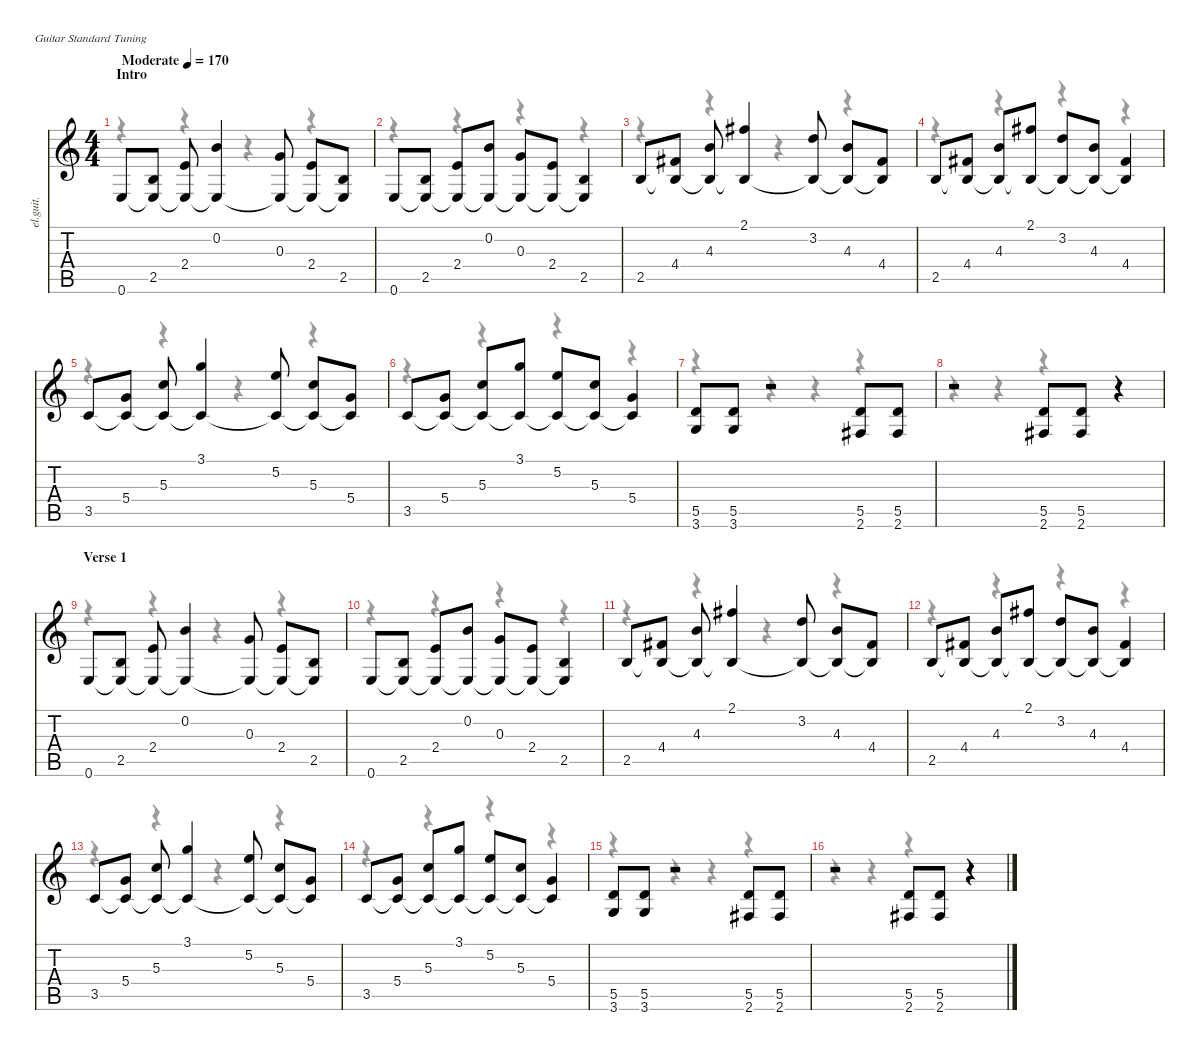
\defaultSystemsLayout 4
\hideDynamics
\bracketExtendMode nobrackets
\otherSystemsTrackNameOrientation horizontal
\track ("Gtr Clean" "el.guit.") {instrument electricguitarclean}
\staff {score tabs}
\tuning (E4 B3 G3 D3 A2 E2)
\voice
\ts (4 4)
\beaming (8 2 2 2 2)
\section ("" "Intro")
\tempo (170 "Moderate")
\clef g2
\ks c
0.6.8{dy f instrument electricguitarclean beam Up} (2.5 0.6{t}).8{beam Up} (2.4 0.6{t}).8{beam Up} (0.2 0.6{t}).4{beam Up} (0.3 0.6{t}).8{beam Up} (2.4 0.6{t}).8{beam Up} (2.5 0.6{t}).8{beam Up} |
0.6.8{beam Up} (2.5 0.6{t}).8{beam Up} (2.4 0.6{t}).8{beam Up} (0.2 0.6{t}).8{beam Up} (0.3 0.6{t}).8{beam Up} (2.4 0.6{t}).8{beam Up} (2.5 0.6{t}).4{beam Up} |
2.5.8{beam Up} (4.4{acc #} 2.5{t}).8{beam Up} (4.3 2.5{t}).8{beam Up} (2.1{acc #} 2.5{t}).4{beam Up} (3.2 2.5{t}).8{beam Up} (4.3 2.5{t}).8{beam Up} (4.4{acc #} 2.5{t}).8{beam Up} |
2.5.8{beam Up} (4.4{acc #} 2.5{t}).8{beam Up} (4.3 2.5{t}).8{beam Up} (2.1{acc #} 2.5{t}).8{beam Up} (3.2 2.5{t}).8{beam Up} (4.3 2.5{t}).8{beam Up} (4.4{acc #} 2.5{t}).4{beam Up} |
3.5.8{beam Up} (5.4 3.5{t}).8{beam Up} (5.3 3.5{t}).8{beam Up} (3.1 3.5{t}).4{beam Up} (5.2 3.5{t}).8{beam Up} (5.3 3.5{t}).8{beam Up} (5.4 3.5{t}).8{beam Up} |
3.5.8{beam Up} (5.4 3.5{t}).8{beam Up} (5.3 3.5{t}).8{beam Up} (3.1 3.5{t}).8{beam Up} (5.2 3.5{t}).8{beam Up} (5.3 3.5{t}).8{beam Up} (5.4 3.5{t}).4{beam Up} |
(5.5 3.6).8{beam Up} (5.5 3.6).8{beam Up} r.2{beam Up} (5.5 2.6{acc #}).8{beam Up} (5.5 2.6{acc #}).8{beam Up} |
r.2{beam Up} (5.5 2.6{acc #}).8{beam Up} (5.5 2.6{acc #}).8{beam Up} r.4{beam Up} |
\section ("" "Verse 1")
0.6.8{beam Up} (2.5 0.6{t}).8{beam Up} (2.4 0.6{t}).8{beam Up} (0.2 0.6{t}).4{beam Up} (0.3 0.6{t}).8{beam Up} (2.4 0.6{t}).8{beam Up} (2.5 0.6{t}).8{beam Up} |
0.6.8{beam Up} (2.5 0.6{t}).8{beam Up} (2.4 0.6{t}).8{beam Up} (0.2 0.6{t}).8{beam Up} (0.3 0.6{t}).8{beam Up} (2.4 0.6{t}).8{beam Up} (2.5 0.6{t}).4{beam Up} |
2.5.8{beam Up} (4.4{acc #} 2.5{t}).8{beam Up} (4.3 2.5{t}).8{beam Up} (2.1{acc #} 2.5{t}).4{beam Up} (3.2 2.5{t}).8{beam Up} (4.3 2.5{t}).8{beam Up} (4.4{acc #} 2.5{t}).8{beam Up} |
2.5.8{beam Up} (4.4{acc #} 2.5{t}).8{beam Up} (4.3 2.5{t}).8{beam Up} (2.1{acc #} 2.5{t}).8{beam Up} (3.2 2.5{t}).8{beam Up} (4.3 2.5{t}).8{beam Up} (4.4{acc #} 2.5{t}).4{beam Up} |
3.5.8{beam Up} (5.4 3.5{t}).8{beam Up} (5.3 3.5{t}).8{beam Up} (3.1 3.5{t}).4{beam Up} (5.2 3.5{t}).8{beam Up} (5.3 3.5{t}).8{beam Up} (5.4 3.5{t}).8{beam Up} |
3.5.8{beam Up} (5.4 3.5{t}).8{beam Up} (5.3 3.5{t}).8{beam Up} (3.1 3.5{t}).8{beam Up} (5.2 3.5{t}).8{beam Up} (5.3 3.5{t}).8{beam Up} (5.4 3.5{t}).4{beam Up} |
(5.5 3.6).8{beam Up} (5.5 3.6).8{beam Up} r.2{beam Up} (5.5 2.6{acc #}).8{beam Up} (5.5 2.6{acc #}).8{beam Up} |
r.2{beam Up} (5.5 2.6{acc #}).8{beam Up} (5.5 2.6{acc #}).8{beam Up} r.4{beam Up}
\voice
\clef g2
\ottava regular
\simile none
\ks c
r.4{dy mf beam Down} r.4{beam Down} r.4{beam Down} r.4{beam Down} |
r.4{beam Down} r.4{beam Down} r.4{beam Down} r.4{beam Down} |
r.4{beam Down} r.4{beam Down} r.4{beam Down} r.4{beam Down} |
r.4{beam Down} r.4{beam Down} r.4{beam Down} r.4{beam Down} |
r.4{beam Down} r.4{beam Down} r.4{beam Down} r.4{beam Down} |
r.4{beam Down} r.4{beam Down} r.4{beam Down} r.4{beam Down} |
r.4{beam Down} r.4{beam Down} r.4{beam Down} r.4{beam Down} |
r.4{beam Down} r.4{beam Down} r.4{beam Down} r.4{beam Down} |
r.4{beam Down} r.4{beam Down} r.4{beam Down} r.4{beam Down} |
r.4{beam Down} r.4{beam Down} r.4{beam Down} r.4{beam Down} |
r.4{beam Down} r.4{beam Down} r.4{beam Down} r.4{beam Down} |
r.4{beam Down} r.4{beam Down} r.4{beam Down} r.4{beam Down} |
r.4{beam Down} r.4{beam Down} r.4{beam Down} r.4{beam Down} |
r.4{beam Down} r.4{beam Down} r.4{beam Down} r.4{beam Down} |
r.4{beam Down} r.4{beam Down} r.4{beam Down} r.4{beam Down} |
r.4{beam Down} r.4{beam Down} r.4{beam Down} r.4{beam Down}
